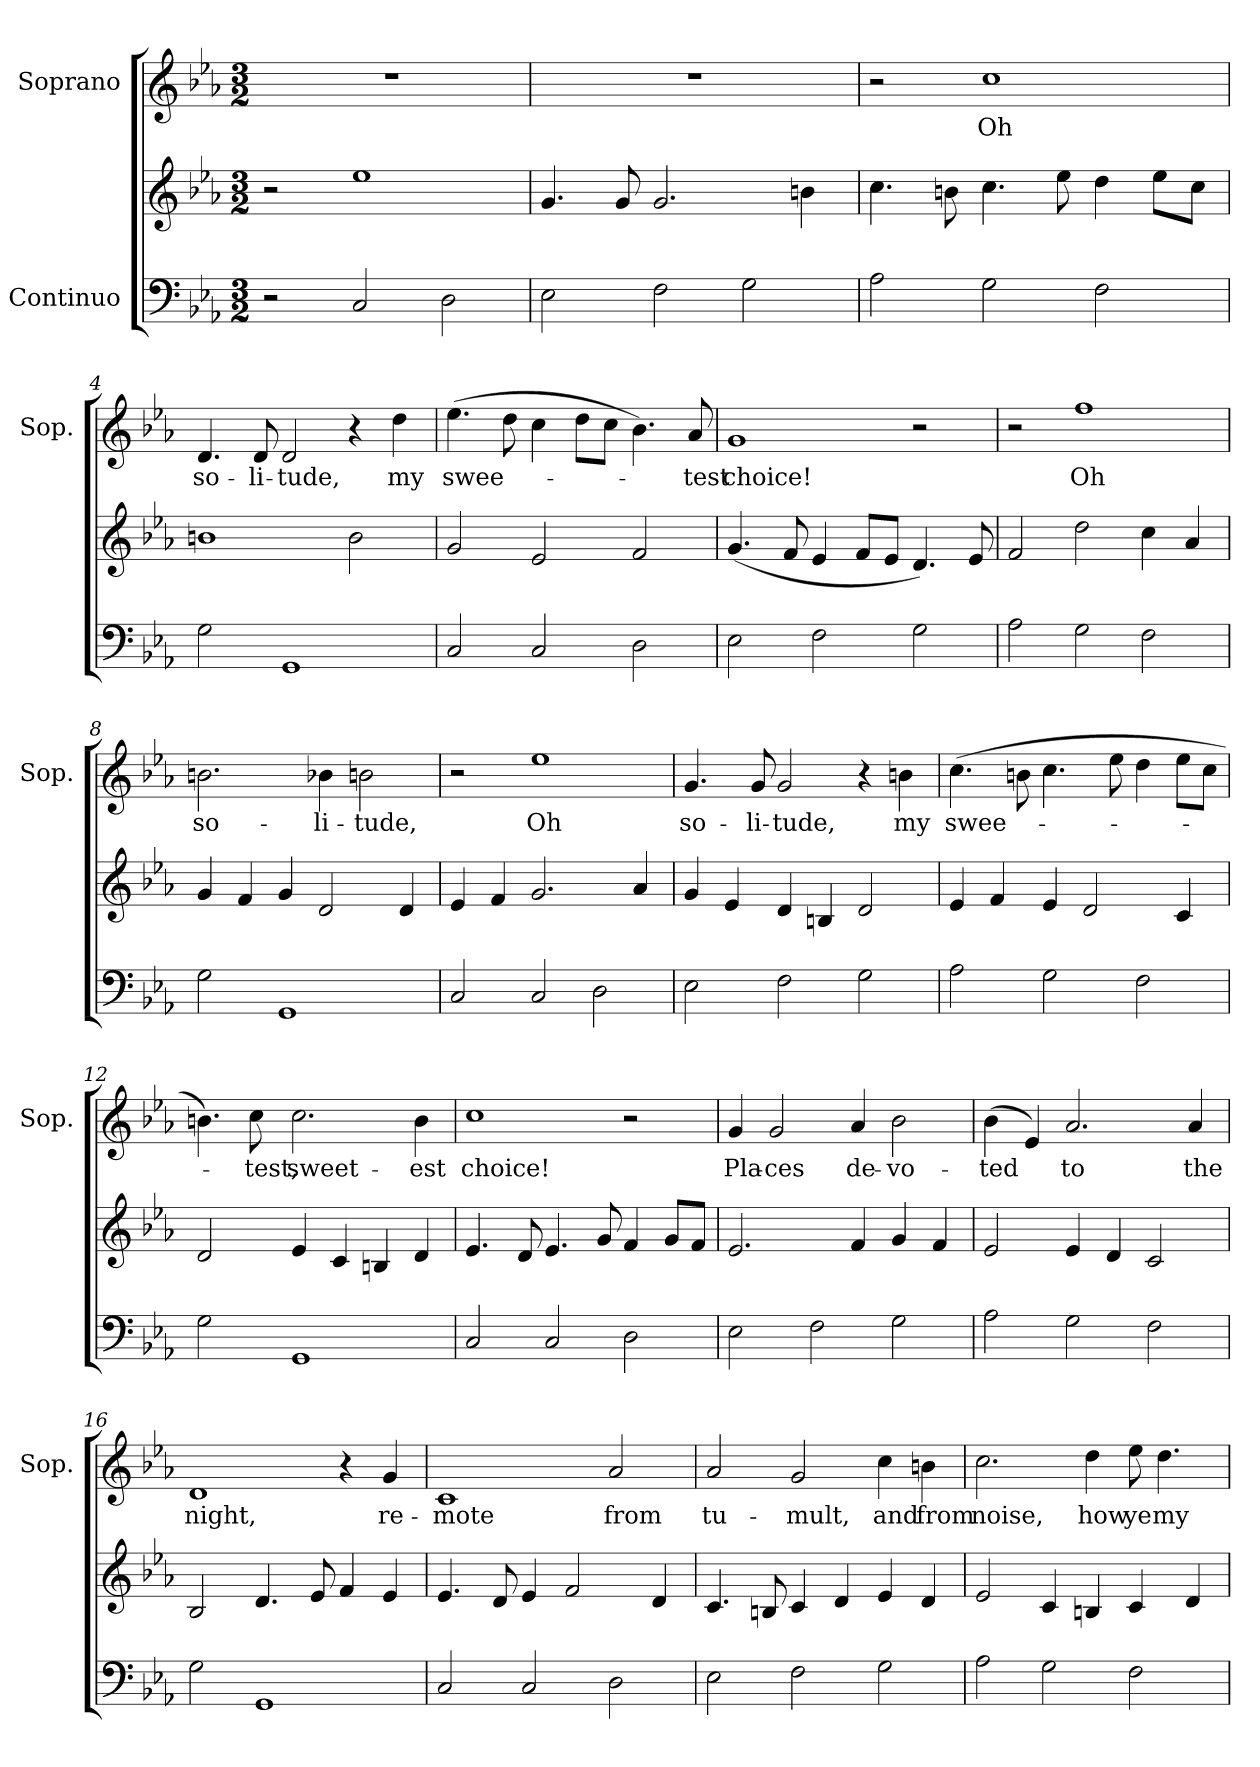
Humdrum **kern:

**kern	**kern	**kern	**text
*part2	*part2	*part1	*part1
*staff3	*staff2	*staff1	*staff1
*I"Continuo	*	*I"Soprano	*
*	*	*I'Sop.	*
*clefF4	*clefG2	*clefG2	*
*k[b-e-a-]	*k[b-e-a-]	*k[b-e-a-]	*
*M3/2	*M3/2	*M3/2	*
=1	=1	=1	=1
2r	2r	1.r	.
2C/	1ee-	.	.
2D\	.	.	.
=2	=2	=2	=2
2E-\	4.g/	1.r	.
.	8g/	.	.
2F\	2.g/	.	.
2G\	.	.	.
.	4bn\	.	.
=3	=3	=3	=3
2A-\	4.cc\	2r	.
.	8bn\	.	.
!	!	!	!LO:LY:b
2G\	4.cc\	1cc	Oh
.	8ee-\	.	.
2F\	4dd\	.	.
.	8ee-\L	.	.
.	8cc\J	.	.
=4	=4	=4	=4
!	!	!	!LO:LY:b
2G\	1bn	4.d/	so-
!	!	!	!LO:LY:b
.	.	8d/	-li-
!	!	!	!LO:LY:b
1GG	.	2d/	-tude,
.	2b\	4r	.
!	!	!	!LO:LY:b
.	.	4dd\	my
=5	=5	=5	=5
!	!	!	!LO:LY:b
2C/	2g/	(>4.ee-\	-swee-
.	.	8dd\	.
2C/	2e-/	4cc\	.
.	.	8dd\L	.
.	.	8cc\J	.
2D\	2f/	4.b-\)	.
!	!	!	!LO:LY:b
.	.	8a-/	-test
!!LO:LB:g=z
=6	=6	=6	=6
!	!	!	!LO:LY:b
2E-\	(<4.g/	1g	choice!
.	8f/	.	.
2F\	4e-/	.	.
.	8f/L	.	.
.	8e-/J	.	.
2G\	4.d/)	2r	.
.	8e-/	.	.
=7	=7	=7	=7
2A-\	2f/	2r	.
!	!	!	!LO:LY:b
2G\	2dd\	1ff	Oh
2F\	4cc\	.	.
.	4a-/	.	.
=8	=8	=8	=8
!	!	!	!LO:LY:b
2G\	4g/	2.bn\	so-
.	4f/	.	.
1GG	4g/	.	.
!	!	!	!LO:LY:b
.	2d/	4b-Xi\	li-
!	!	!	!LO:LY:b
.	.	2bn\	-tude,
.	4d/	.	.
=9	=9	=9	=9
2C/	4e-/	2r	.
.	4f/	.	.
!	!	!	!LO:LY:b
2C/	2.g/	1ee-	Oh
2D\	.	.	.
.	4a-/	.	.
=10	=10	=10	=10
!	!	!	!LO:LY:b
2E-\	4g/	4.g/	so-
.	4e-/	.	.
!	!	!	!LO:LY:b
.	.	8g/	-li-
!	!	!	!LO:LY:b
2F\	4d/	2g/	-tude,
.	4Bn/	.	.
2G\	2d/	4r	.
!	!	!	!LO:LY:b
.	.	4bn\	my
!!LO:LB:g=z
=11	=11	=11	=11
!	!	!	!LO:LY:b
2A-\	4e-/	(>4.cc\	-swee-
.	4f/	.	.
.	.	8bn\	.
2G\	4e-/	4.cc\	.
.	2d/	.	.
.	.	8ee-\	.
2F\	.	4dd\	.
.	4c/	8ee-\L	.
.	.	8cc\J	.
=12	=12	=12	=12
2G\	2d/	4.bn\)	.
!	!	!	!LO:LY:b
.	.	8cc\	-test,
!	!	!	!LO:LY:b
1GG	4e-/	2.cc\	sweet-
.	4c/	.	.
.	4Bn/	.	.
!	!	!	!LO:LY:b
.	4d/	4b\	-est
=13	=13	=13	=13
!	!	!	!LO:LY:b
2C/	4.e-/	1cc	choice!
.	8d/	.	.
2C/	4.e-/	.	.
.	8g/	.	.
2D\	4f/	2r	.
.	8g/L	.	.
.	8f/J	.	.
=14	=14	=14	=14
!	!	!	!LO:LY:b
2E-\	2.e-/	4g/	Pla-
!	!	!	!LO:LY:b
.	.	2g/	-ces
2F\	.	.	.
!	!	!	!LO:LY:b
.	4f/	4a-/	de-
!	!	!	!LO:LY:b
2G\	4g/	2b-\	-vo-
.	4f/	.	.
=15	=15	=15	=15
!	!	!	!LO:LY:b
2A-\	2e-/	(>4b-\	-ted
.	.	4e-/)	.
!	!	!	!LO:LY:b
2G\	4e-/	2.a-/	to
.	4d/	.	.
2F\	2c/	.	.
!	!	!	!LO:LY:b
.	.	4a-/	the
!!LO:LB:g=z
=16	=16	=16	=16
!	!	!	!LO:LY:b
2G\	2B-/	1d	night,
1GG	4.d/	.	.
.	8e-/	.	.
.	4f/	4r	.
!	!	!	!LO:LY:b
.	4e-/	4g/	re-
=17	=17	=17	=17
!	!	!	!LO:LY:b
2C/	4.e-/	1c	-mote
.	8d/	.	.
2C/	4e-/	.	.
.	2f/	.	.
!	!	!	!LO:LY:b
2D\	.	2a-/	from
.	4d/	.	.
=18	=18	=18	=18
!	!	!	!LO:LY:b
2E-\	4.c/	2a-/	tu-
.	8Bn/	.	.
!	!	!	!LO:LY:b
2F\	4c/	2g/	-mult,
.	4d/	.	.
!	!	!	!LO:LY:b
2G\	4e-/	4cc\	and
!	!	!	!LO:LY:b
.	4d/	4bn\	from
=19	=19	=19	=19
!	!	!	!LO:LY:b
2A-\	2e-/	2.cc\	noise,
2G\	4c/	.	.
!	!	!	!LO:LY:b
.	4Bn/	4dd\	how
!	!	!	!LO:LY:b
2F\	4c/	8ee-\	ye
!	!	!	!LO:LY:b
.	.	4.dd\	my
.	4d/	.	.
=	=	=	=
*-	*-	*-	*-
